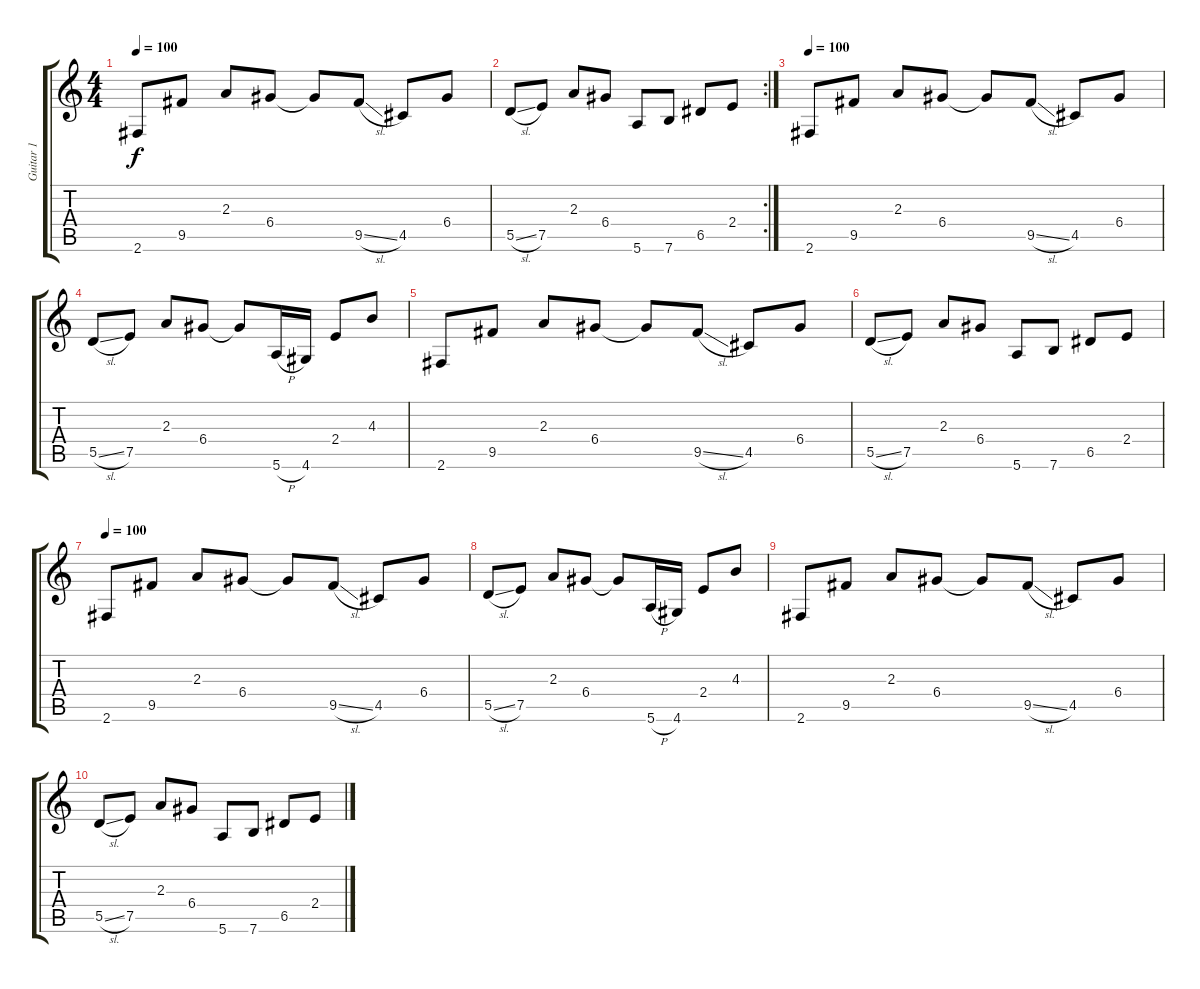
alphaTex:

\track ("Guitar 1" "Guitar 1") {instrument acousticguitarsteel}
\staff {score tabs}
\tuning (E4 B3 G3 D3 A2 E2) {hide}
\ts (4 4)
\tempo 100
\clef g2
\ks c
2.6.8{dy f} 9.5.8 2.3.8 6.4.8 6.4{t}.8 9.5{sl}.8 4.5.8 6.4.8 |
\rc 2
5.5{sl}.8 7.5.8 2.3.8 6.4.8 5.6.8 7.6.8 6.5.8 2.4.8 |
\tempo 100
2.6.8{volume 7} 9.5.8 2.3.8 6.4.8 6.4{t}.8 9.5{sl}.8 4.5.8 6.4.8 |
5.5{sl}.8 7.5.8 2.3.8 6.4.8 6.4{t}.8 5.6{h}.16 4.6.16 2.4.8 4.3.8 |
2.6.8 9.5.8 2.3.8 6.4.8 6.4{t}.8 9.5{sl}.8 4.5.8 6.4.8 |
5.5{sl}.8 7.5.8 2.3.8 6.4.8 5.6.8 7.6.8 6.5.8 2.4.8 |
\tempo 100
2.6.8{volume 0} 9.5.8 2.3.8 6.4.8 6.4{t}.8 9.5{sl}.8 4.5.8 6.4.8 |
5.5{sl}.8 7.5.8 2.3.8 6.4.8 6.4{t}.8 5.6{h}.16 4.6.16 2.4.8 4.3.8 |
2.6.8 9.5.8 2.3.8 6.4.8 6.4{t}.8 9.5{sl}.8 4.5.8 6.4.8 |
5.5{sl}.8 7.5.8 2.3.8 6.4.8 5.6.8 7.6.8 6.5.8 2.4.8
